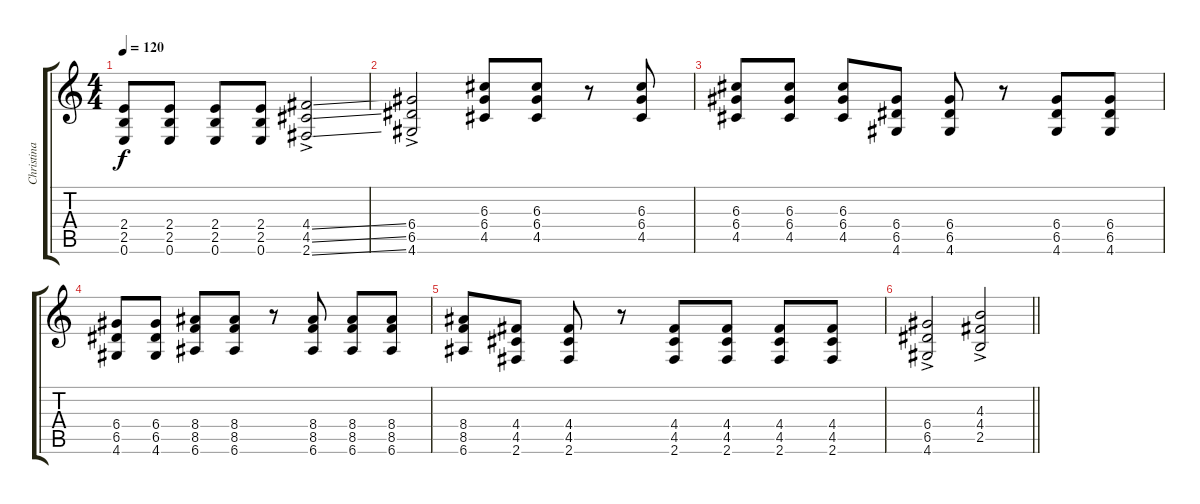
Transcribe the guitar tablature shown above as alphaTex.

\track ("Christina" "Christina") {instrument distortionguitar}
\staff {score tabs}
\tuning (E4 B3 G3 D3 A2 E2) {hide}
\ts (4 4)
\tempo 120
\clef g2
\ks c
(2.4 2.5 0.6).8{dy f} (2.4 2.5 0.6).8 (2.4 2.5 0.6).8 (2.4 2.5 0.6).8 (4.4{ss ac} 4.5{ss} 2.6{ss}).2 |
(6.4{ac} 6.5 4.6).2 (6.3 6.4 4.5).8 (6.3 6.4 4.5).8 r.8 (6.3 6.4 4.5).8 |
(6.3 6.4 4.5).8 (6.3 6.4 4.5).8 (6.3 6.4 4.5).8 (6.4 6.5 4.6).8 (6.4 6.5 4.6).8 r.8 (6.4 6.5 4.6).8 (6.4 6.5 4.6).8 |
(6.4 6.5 4.6).8 (6.4 6.5 4.6).8 (8.4 8.5 6.6).8 (8.4 8.5 6.6).8 r.8 (8.4 8.5 6.6).8 (8.4 8.5 6.6).8 (8.4 8.5 6.6).8 |
(8.4 8.5 6.6).8 (4.4 4.5 2.6).8 (4.4 4.5 2.6).8 r.8 (4.4 4.5 2.6).8 (4.4 4.5 2.6).8 (4.4 4.5 2.6).8 (4.4 4.5 2.6).8 |
\barLineRight lightlight
(6.4 6.5{ac} 4.6).2 (4.3{ac} 4.4 2.5).2
